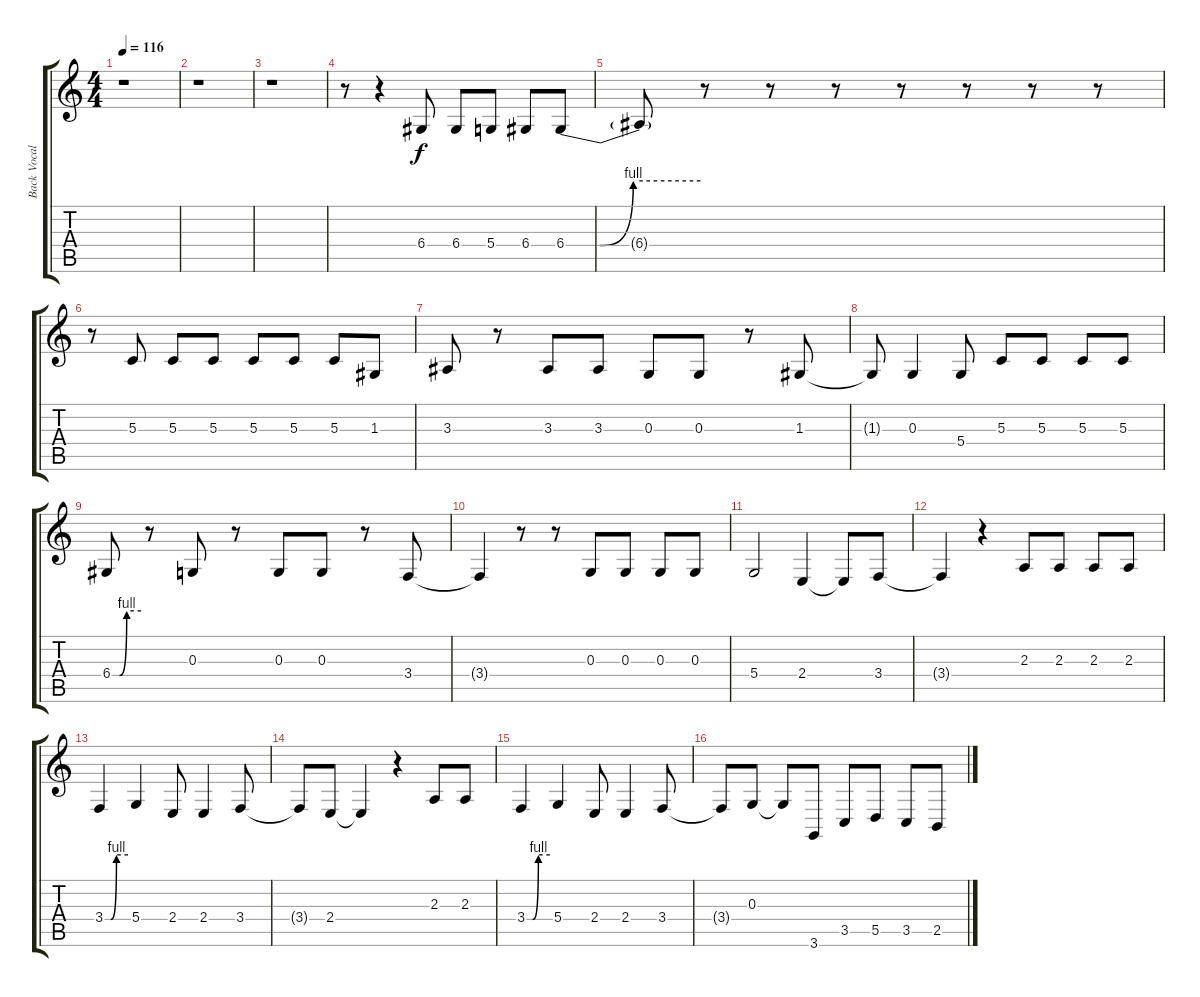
\track ("Back Vocals" "Back Vocal") {instrument lead5charang}
\staff {score tabs}
\tuning (E4 B3 G3 D3 A2 E2) {hide}
\ts (4 4)
\tempo 116
\clef g2
\ks c
r.1{dy f} |
r.1 |
r.1 |
r.8 r.4 6.4.8 6.4.8 5.4.8 6.4.8 6.4{be (custom 0 0 15 0 30 4 60 4)}.8 |
6.4{t}.8 r.8 r.8 r.8 r.8 r.8 r.8 r.8 |
r.8 5.3.8 5.3.8 5.3.8 5.3.8 5.3.8 5.3.8 1.3.8 |
3.3.8 r.8 3.3.8 3.3.8 0.3.8 0.3.8 r.8 1.3.8 |
1.3{t}.8 0.3.4 5.4.8 5.3.8 5.3.8 5.3.8 5.3.8 |
6.4{be (custom 0 0 15 0 30 4 60 4)}.8 r.8 0.3.8 r.8 0.3.8 0.3.8 r.8 3.4.8 |
3.4{t}.4 r.8 r.8 0.3.8 0.3.8 0.3.8 0.3.8 |
5.4.2 2.4.4 2.4{t}.8 3.4.8 |
3.4{t}.4 r.4 2.3.8 2.3.8 2.3.8 2.3.8 |
3.4{be (custom 0 0 15 0 30 4 60 4)}.4 5.4.4 2.4.8 2.4.4 3.4.8 |
3.4{t}.8 2.4.8 2.4{t}.4 r.4 2.3.8 2.3.8 |
3.4{be (custom 0 0 15 0 30 4 60 4)}.4 5.4.4 2.4.8 2.4.4 3.4.8 |
3.4{t}.8 0.3.8 0.3{t}.8 3.6.8 3.5.8 5.5.8 3.5.8 2.5.8
